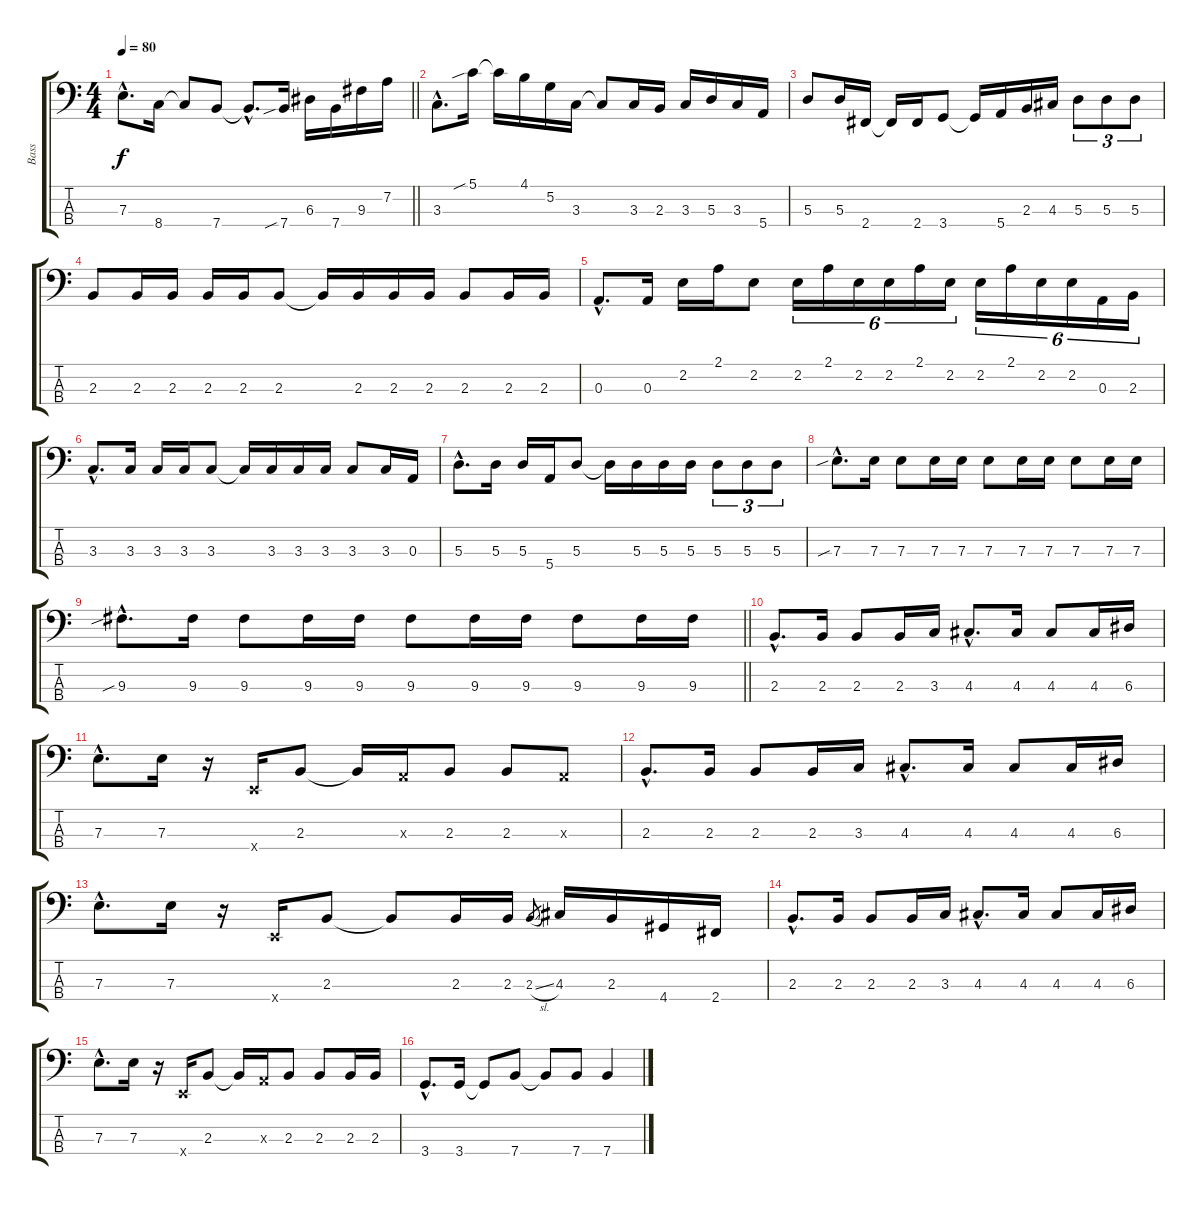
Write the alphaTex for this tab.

\track ("Bass" "Bass") {instrument electricbassfinger}
\staff {score tabs}
\tuning (G2 D2 A1 E1) {hide}
\ts (4 4)
\tempo 80
\clef f4
\barLineRight lightlight
\ks c
7.3{hac}.8{d dy f} 8.4.16 8.4{t}.8 7.4.8 7.4{hac t}.8{d} 7.4{sib}.16 6.3.16 7.4.16 9.3.16 7.2.16 |
3.3{hac}.8{d} 5.1{sib}.16 5.1{t}.16 4.1.16 5.2.16 3.3.16 3.3{t}.8 3.3.16 2.3.16 3.3.16 5.3.16 3.3.16 5.4.16 |
5.3.8 5.3.16 2.4.16 2.4{t}.16 2.4.16 3.4.8 3.4{t}.16 5.4.16 2.3.16 4.3.16 5.3.8{tu (3 2)} 5.3.8{tu (3 2)} 5.3.8{tu (3 2)} |
2.3.8 2.3.16 2.3.16 2.3.16 2.3.16 2.3.8 2.3{t}.16 2.3.16 2.3.16 2.3.16 2.3.8 2.3.16 2.3.16 |
0.3{hac}.8{d} 0.3.16 2.2.16 2.1.16 2.2.8 2.2.16{tu (6 4)} 2.1.16{tu (6 4)} 2.2.16{tu (6 4)} 2.2.16{tu (6 4)} 2.1.16{tu (6 4)} 2.2.16{tu (6 4)} 2.2.16{tu (6 4)} 2.1.16{tu (6 4)} 2.2.16{tu (6 4)} 2.2.16{tu (6 4)} 0.3.16{tu (6 4)} 2.3.16{tu (6 4)} |
3.3{hac}.8{d} 3.3.16 3.3.16 3.3.16 3.3.8 3.3{t}.16 3.3.16 3.3.16 3.3.16 3.3.8 3.3.16 0.3.16 |
5.3{hac}.8{d} 5.3.16 5.3.16 5.4.16 5.3.8 5.3{t}.16 5.3.16 5.3.16 5.3.16 5.3.8{tu (3 2)} 5.3.8{tu (3 2)} 5.3.8{tu (3 2)} |
7.3{sib hac}.8{d} 7.3.16 7.3.8 7.3.16 7.3.16 7.3.8 7.3.16 7.3.16 7.3.8 7.3.16 7.3.16 |
\barLineRight lightlight
9.3{sib hac}.8{d} 9.3.16 9.3.8 9.3.16 9.3.16 9.3.8 9.3.16 9.3.16 9.3.8 9.3.16 9.3.16 |
2.3{hac}.8{d} 2.3.16 2.3.8 2.3.16 3.3.16 4.3{hac}.8{d} 4.3.16 4.3.8 4.3.16 6.3.16 |
7.3{hac}.8{d} 7.3.16 r.16 0.4{x}.16 2.3.8 2.3{t}.16 0.3{x}.16 2.3.8 2.3.8 0.3{x}.8 |
2.3{hac}.8{d} 2.3.16 2.3.8 2.3.16 3.3.16 4.3{hac}.8{d} 4.3.16 4.3.8 4.3.16 6.3.16 |
7.3{hac}.8{d} 7.3.16 r.16 0.4{x}.16 2.3.8 2.3{t}.8 2.3.16 2.3.16 2.3{sl}.8{gr} 4.3.16 2.3.16 4.4.16 2.4.16 |
2.3{hac}.8{d} 2.3.16 2.3.8 2.3.16 3.3.16 4.3{hac}.8{d} 4.3.16 4.3.8 4.3.16 6.3.16 |
7.3{hac}.8{d} 7.3.16 r.16 0.4{x}.16 2.3.8 2.3{t}.16 0.3{x}.16 2.3.8 2.3.8 2.3.16 2.3.16 |
3.4{hac}.8{d} 3.4.16 3.4{t}.8 7.4.8 7.4{t}.8 7.4.8 7.4{ss}.4
